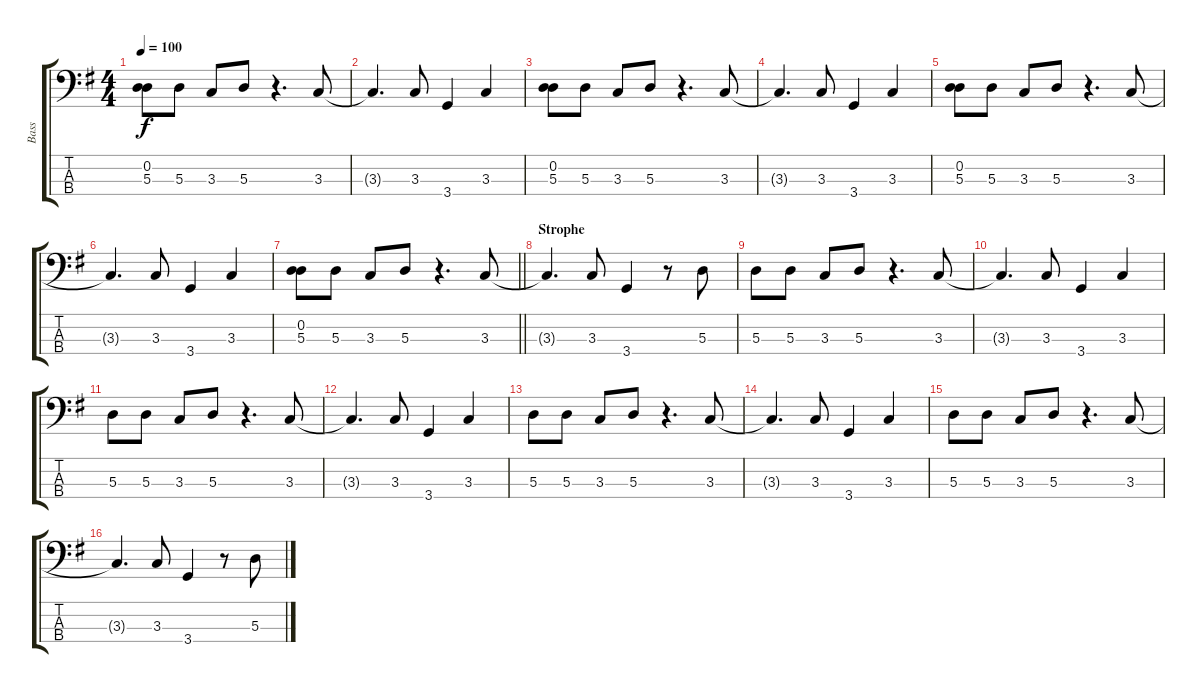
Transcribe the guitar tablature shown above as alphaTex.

\track ("Bass" "Bass") {instrument electricbassfinger}
\staff {score tabs}
\tuning (G2 D2 A1 E1) {hide}
\ts (4 4)
\tempo 100
\clef f4
\ks eminor
(0.2 5.3).8{dy f} 5.3.8 3.3.8 5.3.8 r.4{d} 3.3.8 |
3.3{t}.4{d} 3.3.8 3.4.4 3.3.4 |
(0.2 5.3).8 5.3.8 3.3.8 5.3.8 r.4{d} 3.3.8 |
3.3{t}.4{d} 3.3.8 3.4.4 3.3.4 |
(0.2 5.3).8 5.3.8 3.3.8 5.3.8 r.4{d} 3.3.8 |
3.3{t}.4{d} 3.3.8 3.4.4 3.3.4 |
\barLineRight lightlight
(0.2 5.3).8 5.3.8 3.3.8 5.3.8 r.4{d} 3.3.8 |
\section ("" "Strophe")
3.3{t}.4{d volume 10} 3.3.8 3.4.4 r.8 5.3.8 |
5.3.8 5.3.8 3.3.8 5.3.8 r.4{d} 3.3.8 |
3.3{t}.4{d} 3.3.8 3.4.4 3.3.4 |
5.3.8 5.3.8 3.3.8 5.3.8 r.4{d} 3.3.8 |
3.3{t}.4{d} 3.3.8 3.4.4 3.3.4 |
5.3.8 5.3.8 3.3.8 5.3.8 r.4{d} 3.3.8 |
3.3{t}.4{d} 3.3.8 3.4.4 3.3.4 |
5.3.8 5.3.8 3.3.8 5.3.8 r.4{d} 3.3.8 |
3.3{t}.4{d} 3.3.8 3.4.4 r.8 5.3.8
